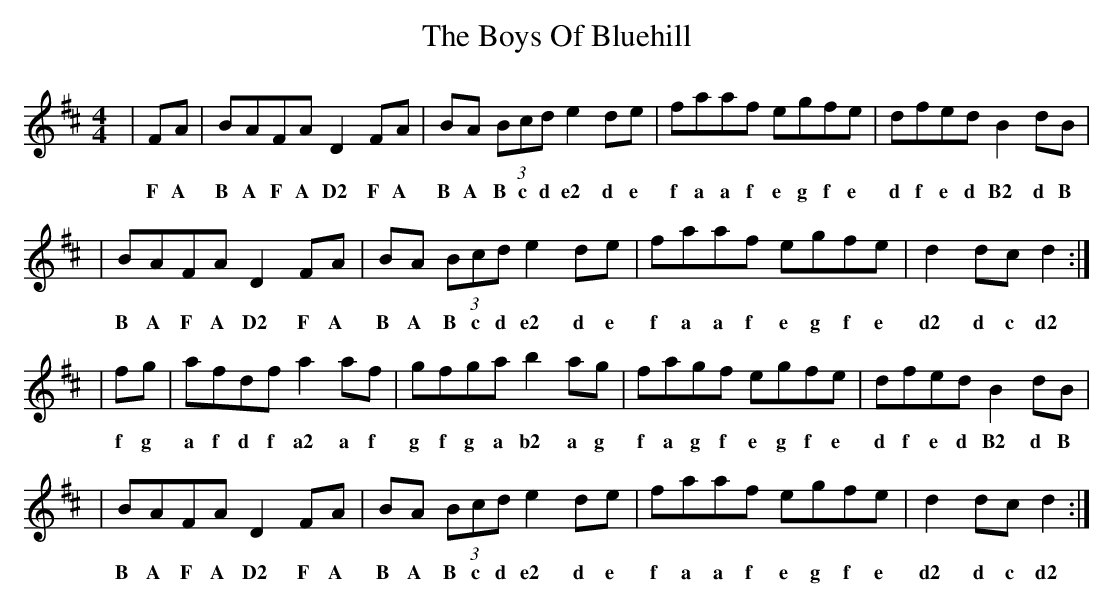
X:1-70
T: Boys Of Bluehill, The
M: 4/4
L: 1/8
K: Dmaj
|FA|BAFA D2 FA| BA (3Bcd e2 de |faaf egfe|dfed B2 dB|
w: F A B A F A D2 F A B A B c d e2 d e f a a f e g f e d f e d B2 d B
| BAFA D2 FA| BA (3Bcd e2 de |faaf egfe|d2 dc d2 :|
w: B A F A D2 F A B A B c d e2 d e f a a f e g f e d2 d c d2
| fg| afdf a2 af | gfga b2 ag |fagf egfe |dfed B2 dB|
w: f g a f d f a2 a f g f g a b2 a g f a g f e g f e d f e d B2 d B
| BAFA D2 FA| BA (3Bcd e2 de |faaf egfe|d2 dc d2 :|
w: B A F A D2 F A B A B c d e2 d e f a a f e g f e d2 d c d2
